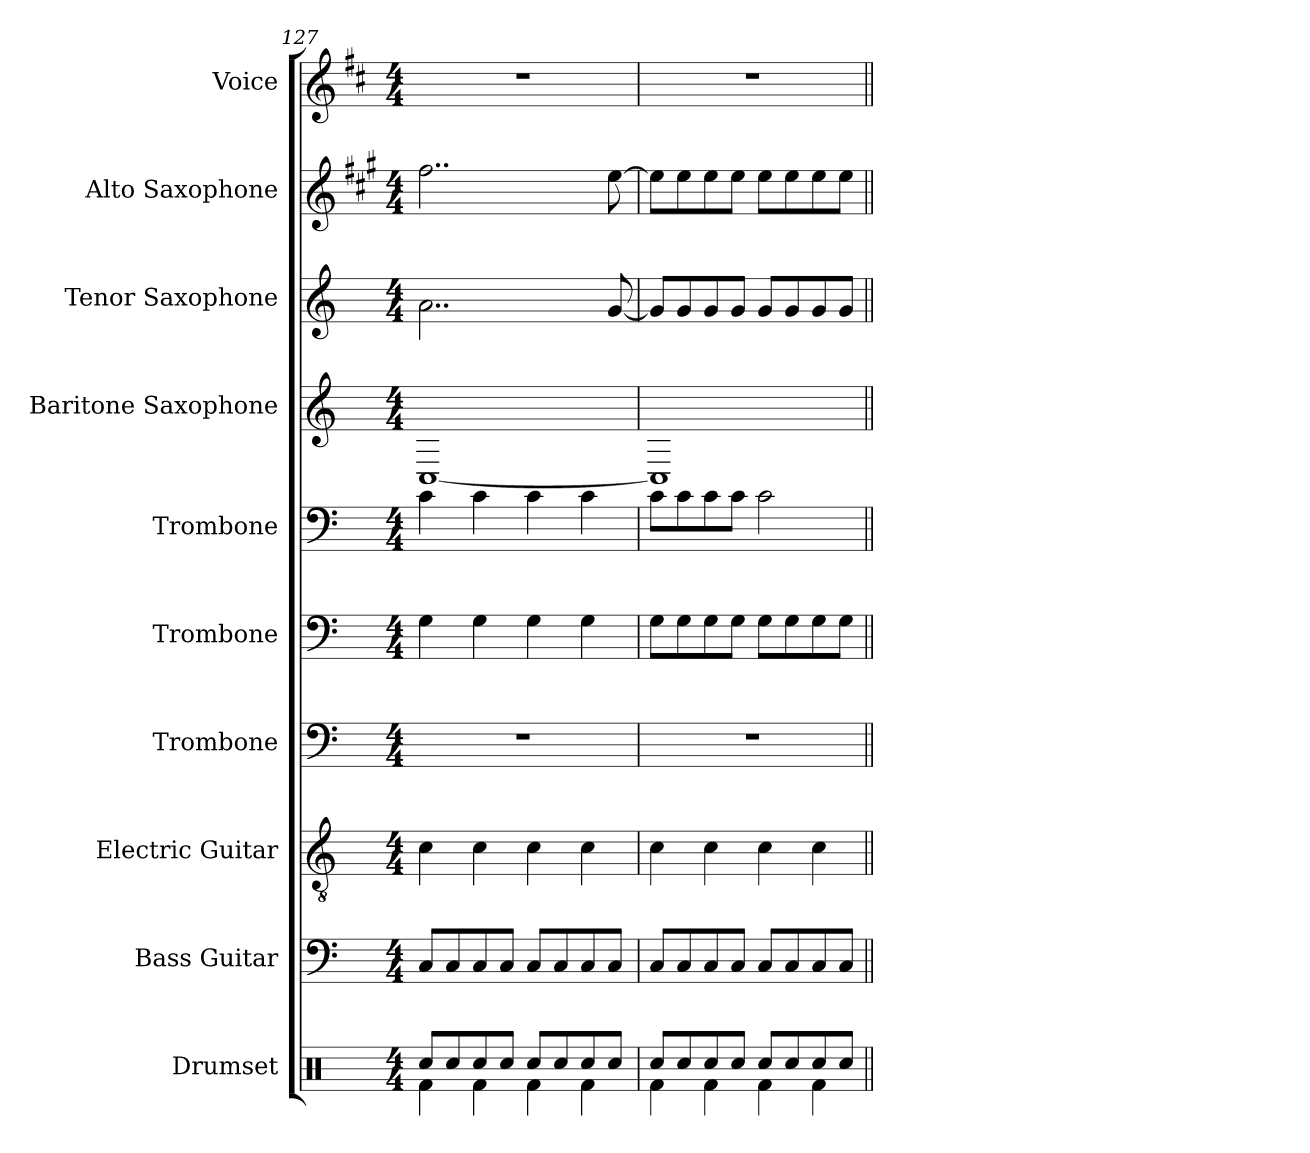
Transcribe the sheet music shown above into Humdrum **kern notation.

**kern	**kern	**kern	**kern	**kern	**kern	**kern	**kern	**kern	**kern
*part10	*part9	*part8	*part7	*part6	*part5	*part4	*part3	*part2	*part1
*staff10	*staff9	*staff8	*staff7	*staff6	*staff5	*staff4	*staff3	*staff2	*staff1
*I"Drumset	*I"Bass Guitar	*I"Electric Guitar	*I"Trombone	*I"Trombone	*I"Trombone	*I"Baritone Saxophone	*I"Tenor Saxophone	*I"Alto Saxophone	*I"Voice
*I'Drs.	*I'B. Guit.	*I'El. Guit.	*I'Tbn.	*I'Tbn.	*I'Tbn.	*I'Bar. Sax.	*I'T. Sax.	*I'A. Sax.	*I'Vo.
*clefX	*clefF4	*clefGv2	*clefF4	*clefF4	*clefF4	*clefG2	*clefG2	*clefG2	*clefG2
*	*ITrd7c12	*	*	*	*	*ITrd12c21	*ITrd8c14	*ITrd5c9	*ITrd1c2
*k[]	*k[]	*k[]	*k[]	*k[]	*k[]	*k[]	*k[]	*k[]	*k[]
*M4/4	*M4/4	*M4/4	*M4/4	*M4/4	*M4/4	*M4/4	*M4/4	*M4/4	*M4/4
=127	=127	=127	=127	=127	=127	=127	=127	=127	=127
*^	*	*	*	*	*	*	*	*	*
8Rcc/L	4Rf\	8CC/L	4c\	1r	4G\	4c\	[1CC	2..A\	2..a\	1r
8Rcc/	.	8CC/	.	.	.	.	.	.	.	.
8Rcc/	4Rf\	8CC/	4c\	.	4G\	4c\	.	.	.	.
8Rcc/J	.	8CC/J	.	.	.	.	.	.	.	.
8Rcc/L	4Rf\	8CC/L	4c\	.	4G\	4c\	.	.	.	.
8Rcc/	.	8CC/	.	.	.	.	.	.	.	.
8Rcc/	4Rf\	8CC/	4c\	.	4G\	4c\	.	.	.	.
8Rcc/J	.	8CC/J	.	.	.	.	.	[8G/	[8g\	.
=128	=128	=128	=128	=128	=128	=128	=128	=128	=128	=128
8Rcc/L	4Rf\	8CC/L	4c\	1r	8G\L	8c\L	1CC]	8G/L]	8g\L]	1r
8Rcc/	.	8CC/	.	.	8G\	8c\	.	8G/	8g\	.
8Rcc/	4Rf\	8CC/	4c\	.	8G\	8c\	.	8G/	8g\	.
8Rcc/J	.	8CC/J	.	.	8G\J	8c\J	.	8G/J	8g\J	.
8Rcc/L	4Rf\	8CC/L	4c\	.	8G\L	2c\	.	8G/L	8g\L	.
8Rcc/	.	8CC/	.	.	8G\	.	.	8G/	8g\	.
8Rcc/	4Rf\	8CC/	4c\	.	8G\	.	.	8G/	8g\	.
8Rcc/J	.	8CC/J	.	.	8G\J	.	.	8G/J	8g\J	.
*v	*v	*	*	*	*	*	*	*	*	*
=||	=||	=||	=||	=||	=||	=||	=||	=||	=||
*-	*-	*-	*-	*-	*-	*-	*-	*-	*-
